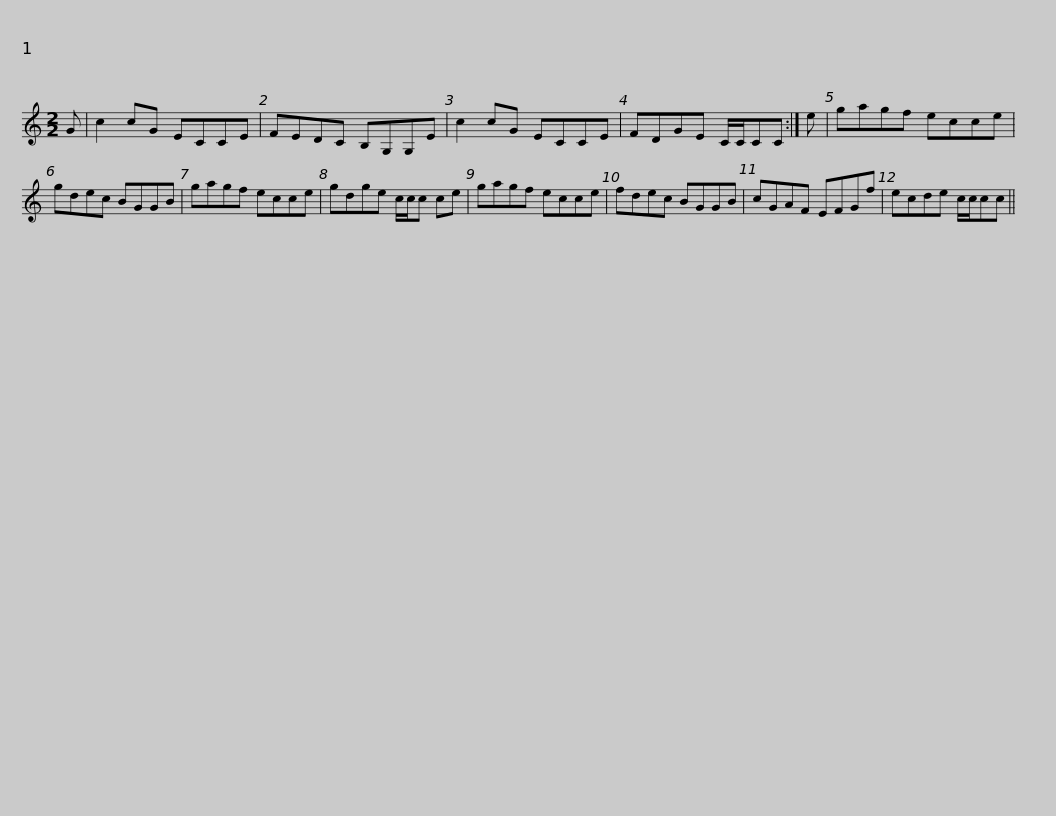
X:1
L:1/8
M:2/2
I:linebreak $
K:C
V:1 treble
V:1
 G | c2 cG ECCE | FEDC B,G,G,E | c2 cG ECCE | FDGE C/C/CC :| %5
 e |$ gagf ecce | gdec BGGB | gagf ecce | gdge c/c/c ce | %10
 gagf ecce |$ fdec BGGB | cGAF EFGf | ecde c/c/cc || %14
